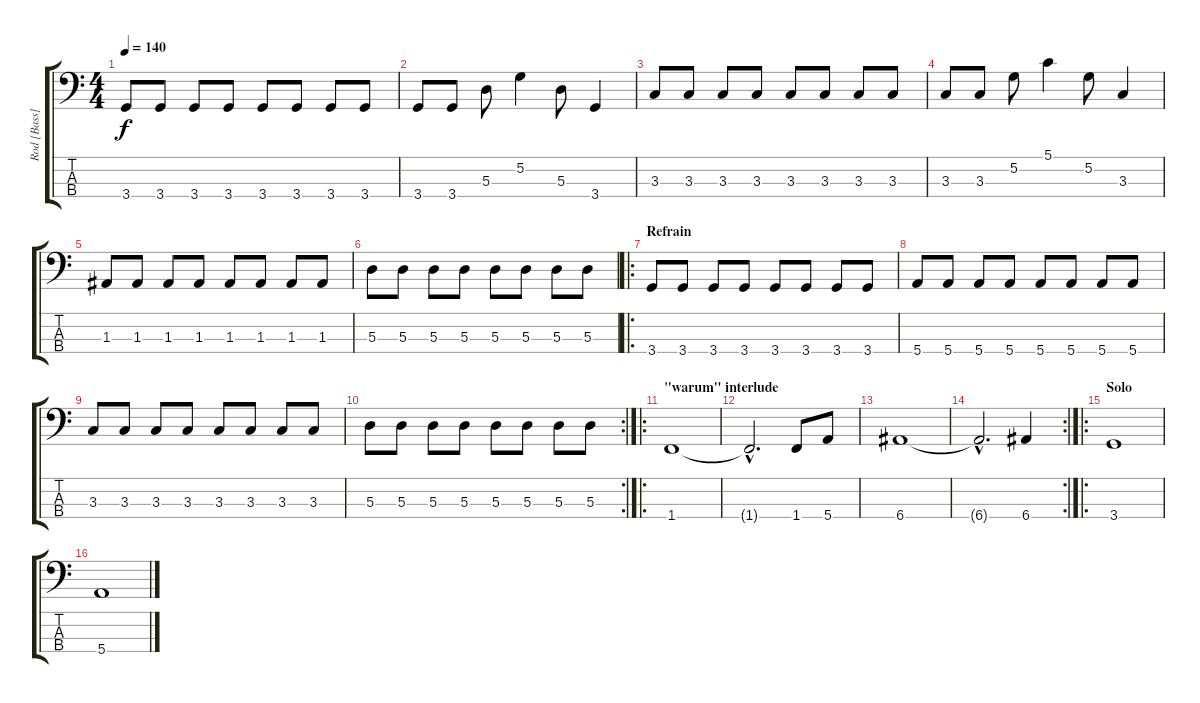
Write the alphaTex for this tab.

\track ("Rod [Bass]" "Rod [Bass]") {instrument electricbassfinger}
\staff {score tabs}
\tuning (G2 D2 A1 E1) {hide}
\ts (4 4)
\tempo 140
\clef f4
\ks c
3.4.8{dy f} 3.4.8 3.4.8 3.4.8 3.4.8 3.4.8 3.4.8 3.4.8 |
3.4.8 3.4.8 5.3.8 5.2.4 5.3.8 3.4.4 |
3.3.8 3.3.8 3.3.8 3.3.8 3.3.8 3.3.8 3.3.8 3.3.8 |
3.3.8 3.3.8 5.2.8 5.1.4 5.2.8 3.3.4 |
1.3.8 1.3.8 1.3.8 1.3.8 1.3.8 1.3.8 1.3.8 1.3.8 |
5.3.8 5.3.8 5.3.8 5.3.8 5.3.8 5.3.8 5.3.8 5.3.8 |
\ro
\section ("" "Refrain")
3.4.8 3.4.8 3.4.8 3.4.8 3.4.8 3.4.8 3.4.8 3.4.8 |
5.4.8 5.4.8 5.4.8 5.4.8 5.4.8 5.4.8 5.4.8 5.4.8 |
3.3.8 3.3.8 3.3.8 3.3.8 3.3.8 3.3.8 3.3.8 3.3.8 |
\rc 2
5.3.8 5.3.8 5.3.8 5.3.8 5.3.8 5.3.8 5.3.8 5.3.8 |
\ro
\section ("" "\"warum\" interlude")
1.4.1 |
1.4{hac t}.2{d} 1.4.8 5.4.8 |
6.4.1 |
\rc 2
6.4{hac t}.2{d} 6.4.4 |
\ro
\section ("" "Solo")
3.4.1 |
5.4.1
